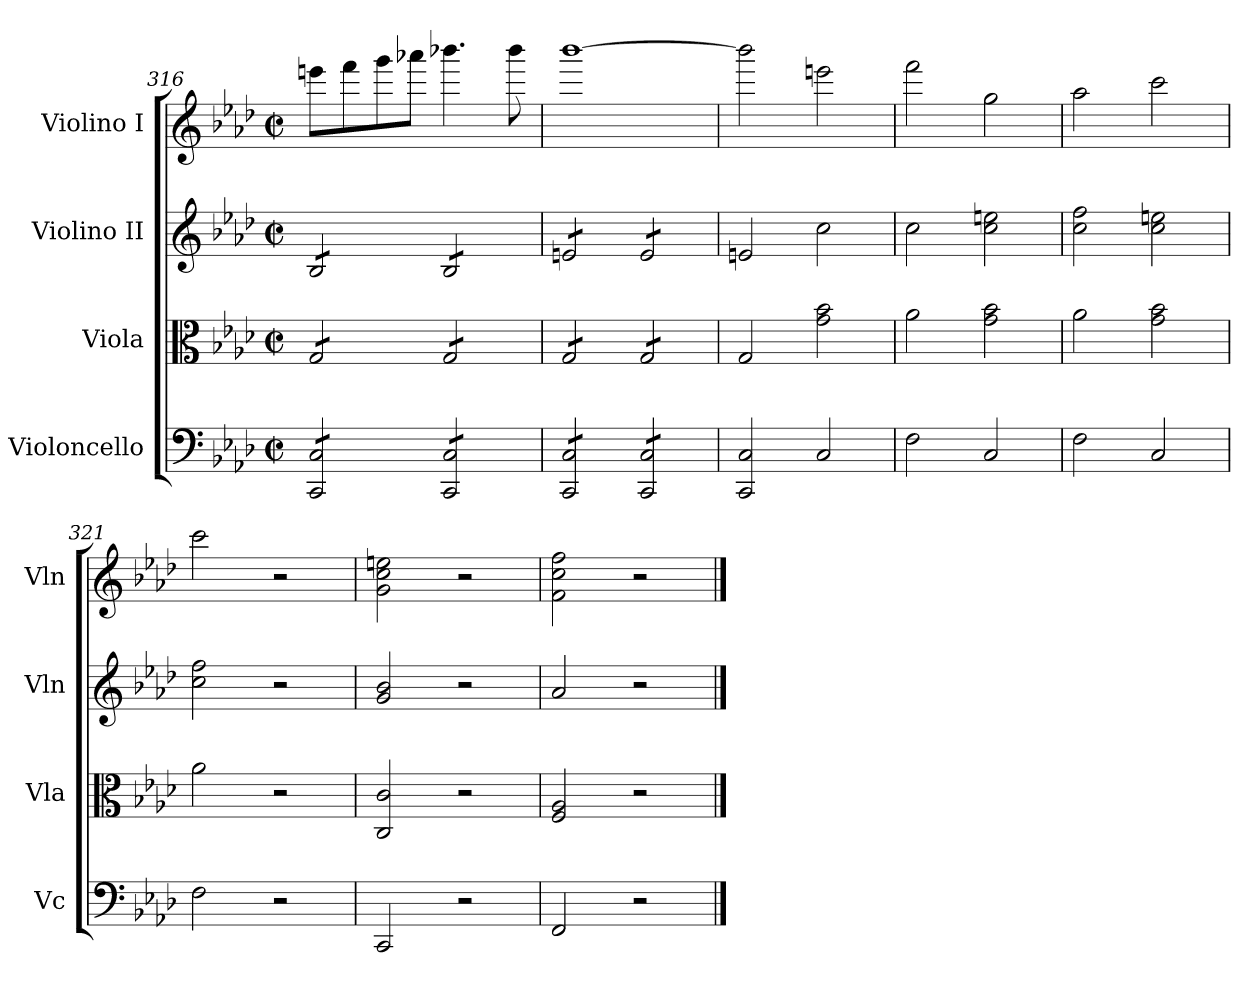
**kern	**kern	**kern	**kern
*part4	*part3	*part2	*part1
*staff4	*staff3	*staff2	*staff1
*I"Violoncello	*I"Viola	*I"Violino II	*I"Violino I
*I'Vc	*I'Vla	*I'Vln	*I'Vln
*clefF4	*clefC3	*clefG2	*clefG2
*k[b-e-a-d-]	*k[b-e-a-d-]	*k[b-e-a-d-]	*k[b-e-a-d-]
*M2/2	*M2/2	*M2/2	*M2/2
*met(c|)	*met(c|)	*met(c|)	*met(c|)
=316	=316	=316	=316
*tremolo	*	*	*
*	*tremolo	*	*
*	*	*tremolo	*
8CC/ 8C/L	8G/L	8B-/L	8eeen\L
8CC/ 8C/	8G/	8B-/	8fff\
8CC/ 8C/	8G/	8B-/	8ggg\
8CC/ 8C/J	8G/J	8B-/J	8aaa-X\J
8CC/ 8C/L	8G/L	8B-/L	4.bbb-X\
8CC/ 8C/	8G/	8B-/	.
8CC/ 8C/	8G/	8B-/	.
8CC/ 8C/J	8G/J	8B-/J	8bbb-\
=317	=317	=317	=317
8CC/ 8C/L	8G/L	8en/L	[1bbb-
8CC/ 8C/	8G/	8en/	.
8CC/ 8C/	8G/	8en/	.
8CC/ 8C/J	8G/J	8en/J	.
8CC/ 8C/L	8G/L	8e/L	.
8CC/ 8C/	8G/	8e/	.
8CC/ 8C/	8G/	8e/	.
8CC/ 8C/J	8G/J	8e/J	.
*	*	*Xtremolo	*
*	*Xtremolo	*	*
*Xtremolo	*	*	*
=318	=318	=318	=318
2CC/ 2C/	2G/	2en/	2bbb-\]
2C/	2g\ 2b-\	2cc\	2eeen\
=319	=319	=319	=319
2F\	2a-\	2cc\	2fff\
2C/	2g\ 2b-\	2cc\ 2een\	2gg\
=320	=320	=320	=320
2F\	2a-\	2cc\ 2ff\	2aa-\
2C/	2g\ 2b-\	2cc\ 2een\	2ccc\
=321	=321	=321	=321
2F\	2a-\	2cc\ 2ff\	2ccc\
2r	2r	2r	2r
=322	=322	=322	=322
2CC/	2C/ 2c/	2g/ 2b-/	2g\ 2cc\ 2een\
2r	2r	2r	2r
!!LO:LB:g=z
=323	=323	=323	=323
2FF/	2F/ 2A-/	2a-/	2f\ 2cc\ 2ff\
2r	2r	2r	2r
==	==	==	==
*-	*-	*-	*-
